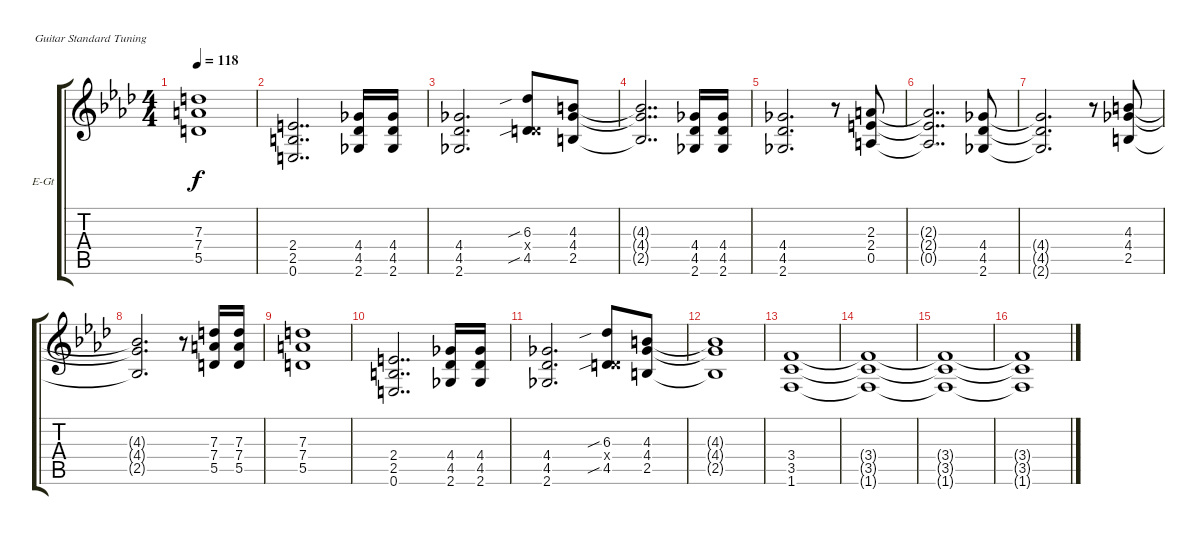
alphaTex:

\bracketExtendMode groupsimilarinstruments
\firstSystemTrackNameOrientation horizontal
\otherSystemsTrackNameOrientation horizontal
\track ("Guitar 1" "E-Gt") {instrument distortionguitar}
\staff {score tabs}
\tuning (E4 B3 G3 D3 A2 E2)
\ts (4 4)
\tempo 118
\clef g2
\scale
1.03909
\ks ab
(5.5 7.4 7.3).1{dy f} |
\scale
0.960908 (0.6 2.5 2.4).2{dd} (2.6 4.5 4.4).16 (2.6 4.5 4.4).16 |
\scale
1.03909 (2.6 4.5 4.4).2{d} (4.5{sib} 6.3{sib} 0.4{x}).8 (2.5 4.3 4.4).8 |
\scale
0.960908 (2.5{t} 4.3{t} 4.4{t}).2{dd} (2.6 4.5 4.4).16 (2.6 4.5 4.4).16 |
\scale
1.03909 (2.6 4.5 4.4).2{d} r.8 (0.5 2.4 2.3).8 |
\scale
0.960908 (0.5{t} 2.4{t} 2.3{t}).2{dd} (2.6 4.5 4.4).8 |
\scale
1.03909 (2.6{t} 4.5{t} 4.4{t}).2{d} r.8 (2.5 4.4 4.3).8 |
\scale
0.960908 (2.5{t} 4.4{t} 4.3{t}).2{d} r.8 (5.5 7.4 7.3).16 (5.5 7.4 7.3).16 |
\scale
1.03909 (5.5 7.4 7.3).1 |
\scale
0.960908 (0.6 2.5 2.4).2{dd} (2.6 4.5 4.4).16 (2.6 4.5 4.4).16 |
\scale
1.03909 (2.6 4.5 4.4).2{d} (4.5{sib} 6.3{sib} 0.4{x}).8 (2.5 4.3 4.4).8 |
\scale
0.960908 (2.5{t} 4.3{t} 4.4{t}).1 |
\scale
1.03909 (1.6 3.5 3.4).1 |
\scale
0.960908 (1.6{t} 3.5{t} 3.4{t}).1 |
\scale
1.03909 (1.6{t} 3.5{t} 3.4{t}).1 |
\scale
0.960908 (1.6{t} 3.5{t} 3.4{t}).1
